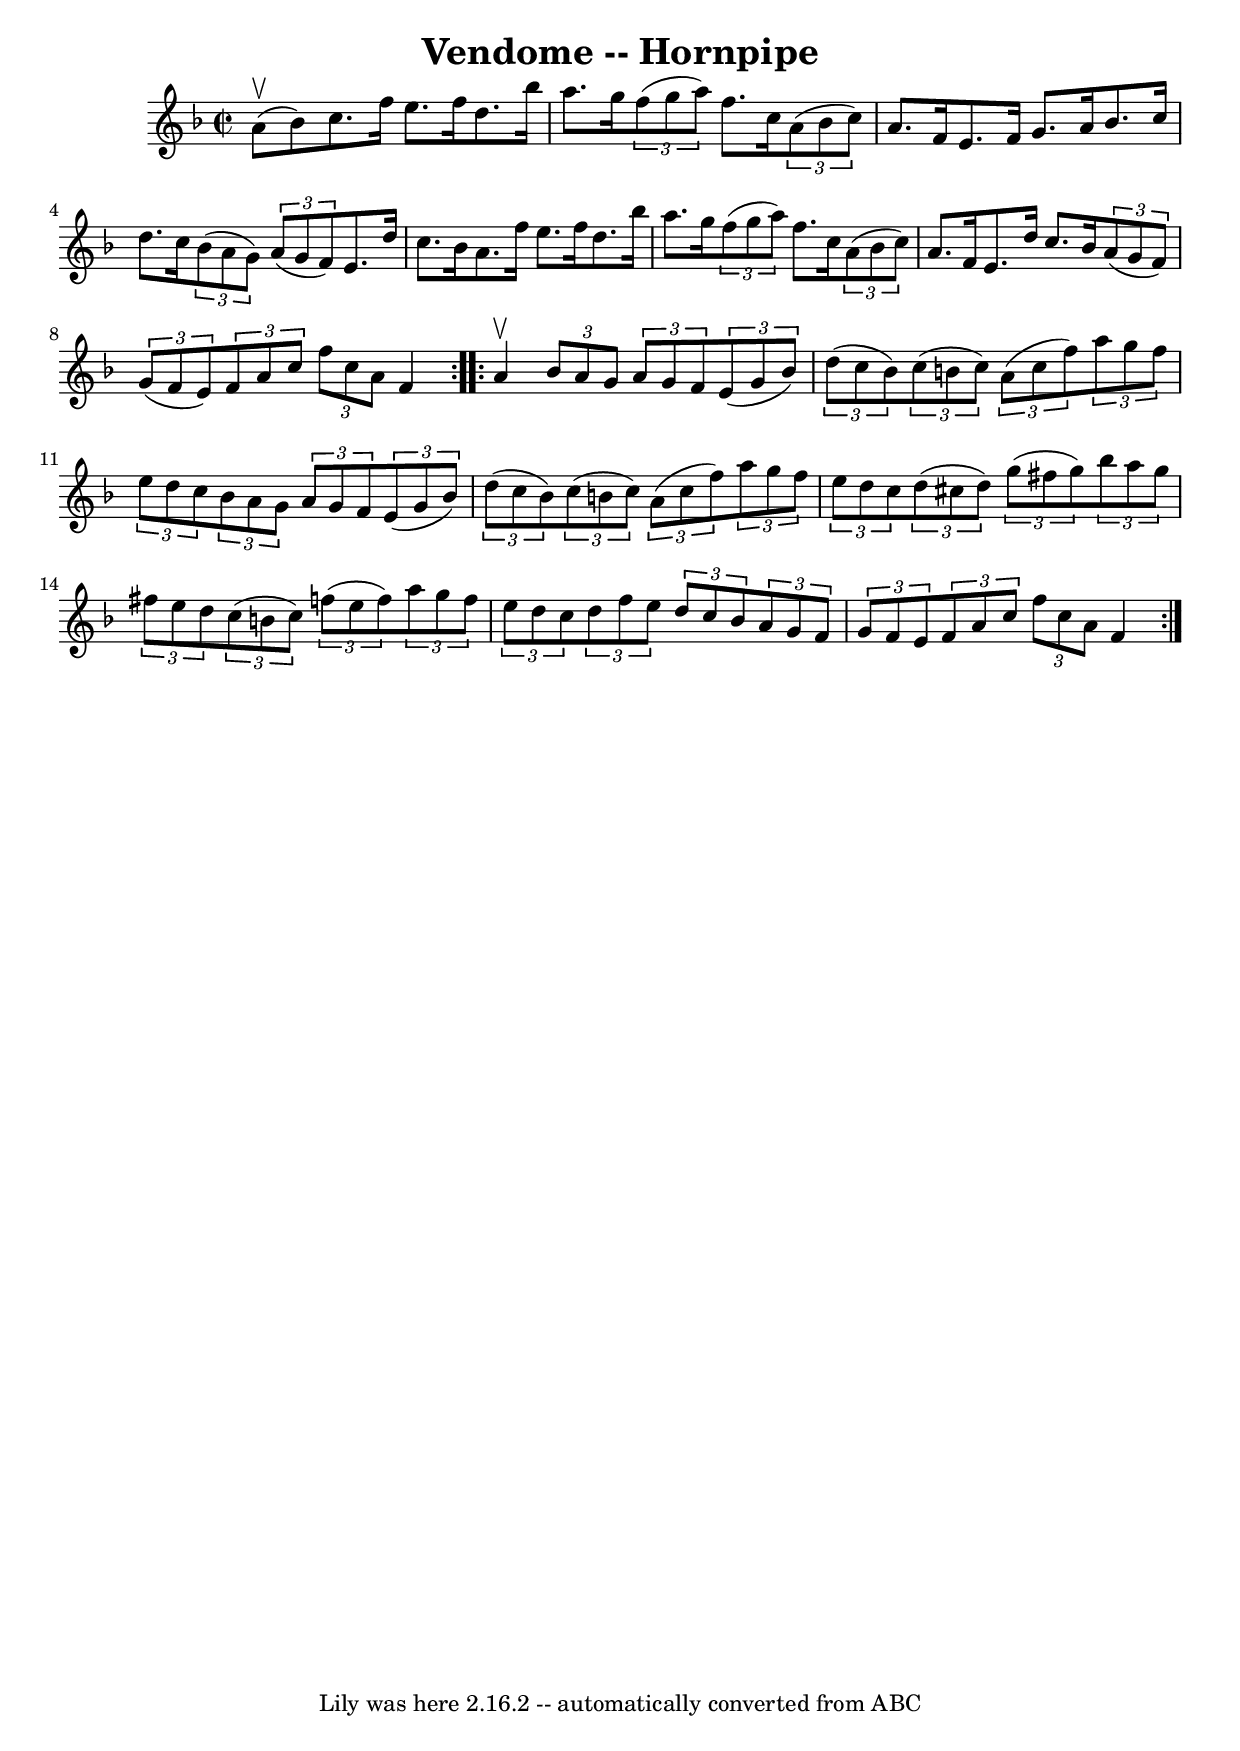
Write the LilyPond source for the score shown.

\version "2.16.2"
\include "Mammoth.ily"
\header {
  %% book = "Cole's 1000 Fiddle Tunes"
 crossRefNumber = "1"
 footnotes = ""
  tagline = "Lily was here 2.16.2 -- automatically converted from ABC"
  title = "Vendome -- Hornpipe"

}
voicedefault =  {



  \repeat volta 2 {

    \override Staff.TimeSignature #'style = #'C
    \time 2/2 
    \key f \major a'8 (^\upbow bf'8)  |
 c''8. f''16 e''8. f''16 d''8. bf''16 a''8. g''16   |
    
    \times 2/3 { f''8 (g''8 a''8) 
	       } f''8. c''16    \times 2/3 {   
		 a'8 (bf'8 c''8)  	       } a'8. f'16   |
 e'8. f'16 g'8. a'16 bf'8. c''16 d''8. c''16   |
    \times 2/3 { bf'8 (
		 a'8 g'8) 
	       }   \times 2/3 { a'8 (g'8 f'8) 
			      } e'8. d''16 c''8. bf'16   |
 a'8. f''16 e''8. f''16 d''8. bf''16 a''8. g''16   |
    \times 2/3 { f''8 (g''8 a''8) 

	       } f''8. c''16    \times 2/3 { a'8 (bf'8 c''8)  					   } a'8. f'16   |
 e'8. d''16 c''8. bf'16    \times 2/3 { a'8 (g'8    
					 f'8) 
					  }   \times 2/3 { g'8 (f'8 e'8)  							 }  |
    \times 2/3 { f'8 
		 a'8 c''8  
	       }   \times 2/3 { f''8 c''8 a'8  
			      } f'4  
  }     

  \repeat volta 2 { a'4^\upbow  |
    \times 2/3 { bf'8 a'8 g'8  
	       }  
    \times 2/3 { a'8 g'8 f'8  
	       }   \times 2/3 { e'8 (g'8 bf'8) 

			      }   \times 2/3 { d''8 (c''8 bf'8)  					     }  |
    \times 2/3 { c''8 
		 (b'8 c''8) 
	       }   \times 2/3 { a'8 (c''8 f''8) 
			      }   
    \times 2/3 { a''8 g''8 f''8  
	       }   \times 2/3 { e''8 d''8 c''8   			      }   |
    \times 2/3 { bf'8 a'8 g'8  
	       }   \times 2/3 { a'8 g'8  
				f'8  
			      }   \times 2/3 { e'8 (g'8 bf'8) 
					     }   \times 2/3 { d''8 (
							 c''8 bf'8)  							    }  |
    \times 2/3 { c''8 (b'8 c''8) 
	       }   
    \times 2/3 { a'8 (c''8 f''8) 
	       }   \times 2/3 { a''8 g''8 f''8 
				
			      }   \times 2/3 { e''8 d''8 c''8   					     }  |
    \times 2/3 { d''8 (
		 cs''8 d''8) 
	       }   \times 2/3 { g''8 (fs''8 g''8) 
			      }   
    \times 2/3 { bf''8 a''8 g''8  
	       }   \times 2/3 { fs''8 e''8    
				d''8   			      }  |
    \times 2/3 { c''8 (b'8 c''8) 
	       }   \times 2/3 {   
		 f''8 (e''8 f''8) 
	       }   \times 2/3 { a''8 g''8 f''8  
			      }   
    \times 2/3 { e''8 d''8 c''8   	       }  |
    \times 2/3 { d''8 f''8 
		 e''8  
	       }   \times 2/3 { d''8 c''8 bf'8  
			      }   \times 2/3 { a'8    
					 g'8 f'8  
					     }   \times 2/3 { g'8 f'8 e'8   							    }  |
    \times 2/3 { f'8 
		 a'8 c''8  
	       }   \times 2/3 { f''8 c''8 a'8  
			      } f'4  
  }   

}

\score{
  <<

    \context Staff="default"
    {
      \voicedefault 
      
    }

  >>
  \layout {
    
  }
  \midi {
  }

}
